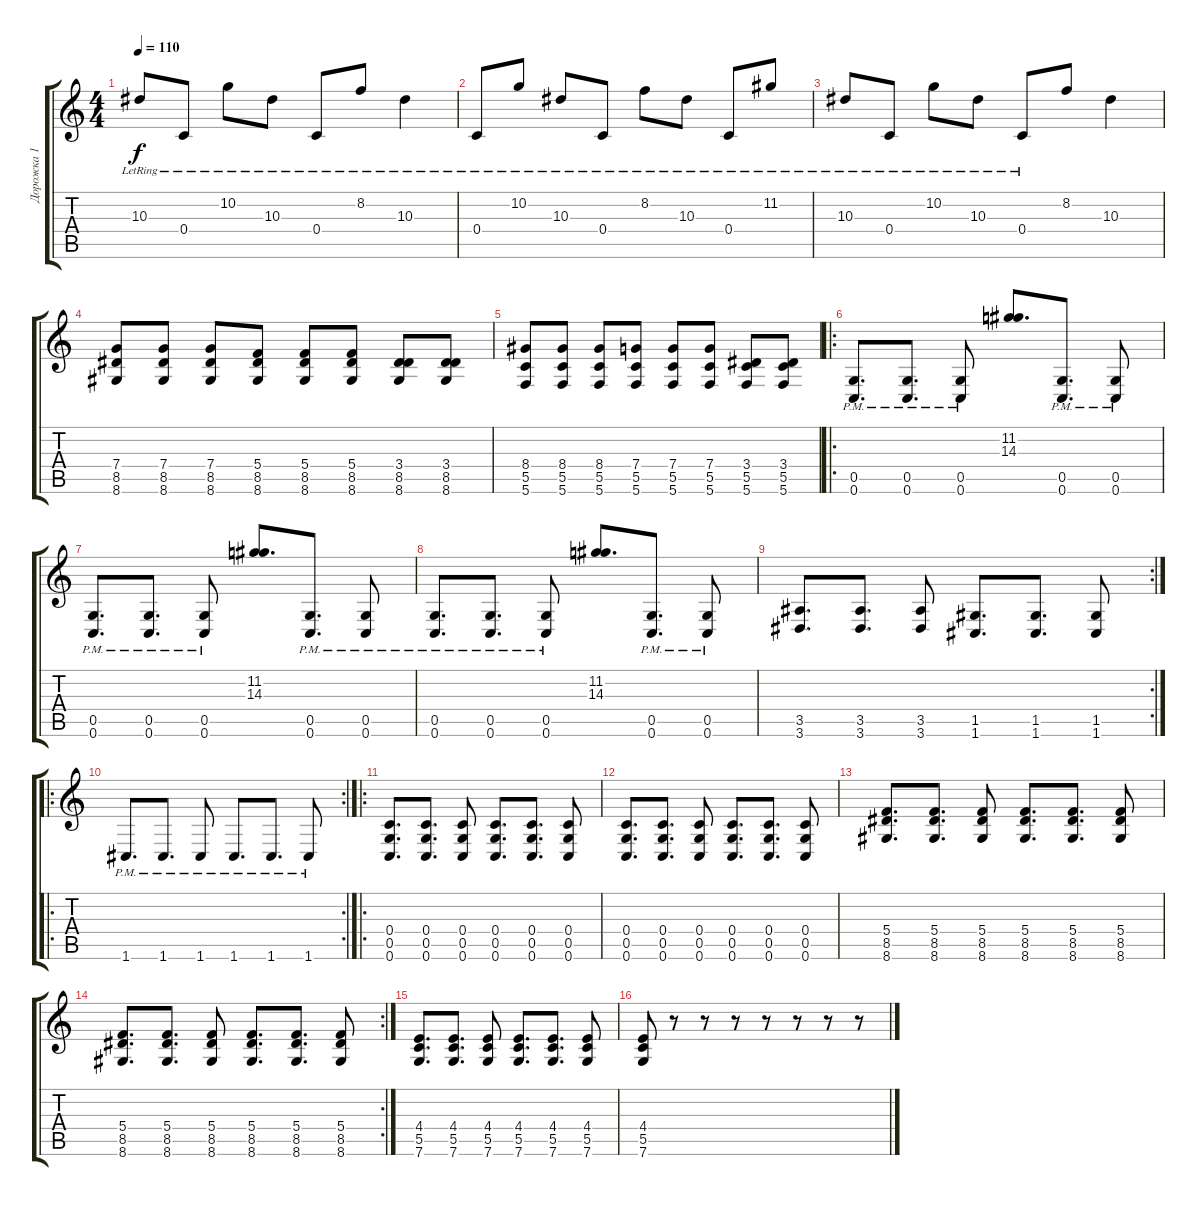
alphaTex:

\track ("Дорожка 1" "Дорожка 1") {instrument distortionguitar}
\staff {score tabs}
\tuning (D4 A3 F3 C3 G2 C2) {hide}
\ts (4 4)
\tempo 110
\clef g2
\ks c
10.3{lr}.8{dy f} 0.4{lr}.8 10.2{lr}.8 10.3{lr}.8 0.4{lr}.8 8.2{lr}.8 10.3{lr}.4 |
0.4{lr}.8 10.2{lr}.8 10.3{lr}.8 0.4{lr}.8 8.2{lr}.8 10.3{lr}.8 0.4{lr}.8 11.2{lr}.8 |
10.3{lr}.8 0.4{lr}.8 10.2{lr}.8 10.3{lr}.8 0.4{lr}.8 8.2.8 10.3.4 |
(7.4 8.5 8.6).8{volume 16} (7.4 8.5 8.6).8 (7.4 8.5 8.6).8 (5.4 8.5 8.6).8 (5.4 8.5 8.6).8 (5.4 8.5 8.6).8 (3.4 8.5 8.6).8 (3.4 8.5 8.6).8 |
(8.4 5.5 5.6).8 (8.4 5.5 5.6).8 (8.4 5.5 5.6).8 (7.4 5.5 5.6).8 (7.4 5.5 5.6).8 (7.4 5.5 5.6).8 (3.4 5.5 5.6).8 (3.4 5.5 5.6).8 |
\ro
(0.5{pm} 0.6{pm}).8{d} (0.5{pm} 0.6{pm}).8{d} (0.5{pm} 0.6{pm}).8 (11.2 14.3).8{d} (0.5{pm} 0.6{pm}).8{d} (0.5{pm} 0.6{pm}).8 |
(0.5{pm} 0.6{pm}).8{d} (0.5{pm} 0.6{pm}).8{d} (0.5{pm} 0.6{pm}).8 (11.2 14.3).8{d} (0.5{pm} 0.6{pm}).8{d} (0.5{pm} 0.6{pm}).8 |
(0.5{pm} 0.6{pm}).8{d} (0.5{pm} 0.6{pm}).8{d} (0.5{pm} 0.6{pm}).8 (11.2 14.3).8{d} (0.5{pm} 0.6{pm}).8{d} (0.5{pm} 0.6{pm}).8 |
\rc 2
(3.5 3.6).8{d} (3.5 3.6).8{d} (3.5 3.6).8 (1.5 1.6).8{d} (1.5 1.6).8{d} (1.5 1.6).8 |
\ro
\rc 2
1.6{pm}.8{d} 1.6{pm}.8{d} 1.6{pm}.8 1.6{pm}.8{d} 1.6{pm}.8{d} 1.6{pm}.8 |
\ro
(0.4 0.5 0.6).8{d} (0.4 0.5 0.6).8{d} (0.4 0.5 0.6).8 (0.4 0.5 0.6).8{d} (0.4 0.5 0.6).8{d} (0.4 0.5 0.6).8 |
(0.4 0.5 0.6).8{d} (0.4 0.5 0.6).8{d} (0.4 0.5 0.6).8 (0.4 0.5 0.6).8{d} (0.4 0.5 0.6).8{d} (0.4 0.5 0.6).8 |
(5.4 8.5 8.6).8{d} (5.4 8.5 8.6).8{d} (5.4 8.5 8.6).8 (5.4 8.5 8.6).8{d} (5.4 8.5 8.6).8{d} (5.4 8.5 8.6).8 |
\rc 2
(5.4 8.5 8.6).8{d} (5.4 8.5 8.6).8{d} (5.4 8.5 8.6).8 (5.4 8.5 8.6).8{d} (5.4 8.5 8.6).8{d} (5.4 8.5 8.6).8 |
(4.4 5.5 7.6).8{d} (4.4 5.5 7.6).8{d} (4.4 5.5 7.6).8 (4.4 5.5 7.6).8{d} (4.4 5.5 7.6).8{d} (4.4 5.5 7.6).8 |
(4.4 5.5 7.6).8 r.8 r.8 r.8 r.8 r.8 r.8 r.8
